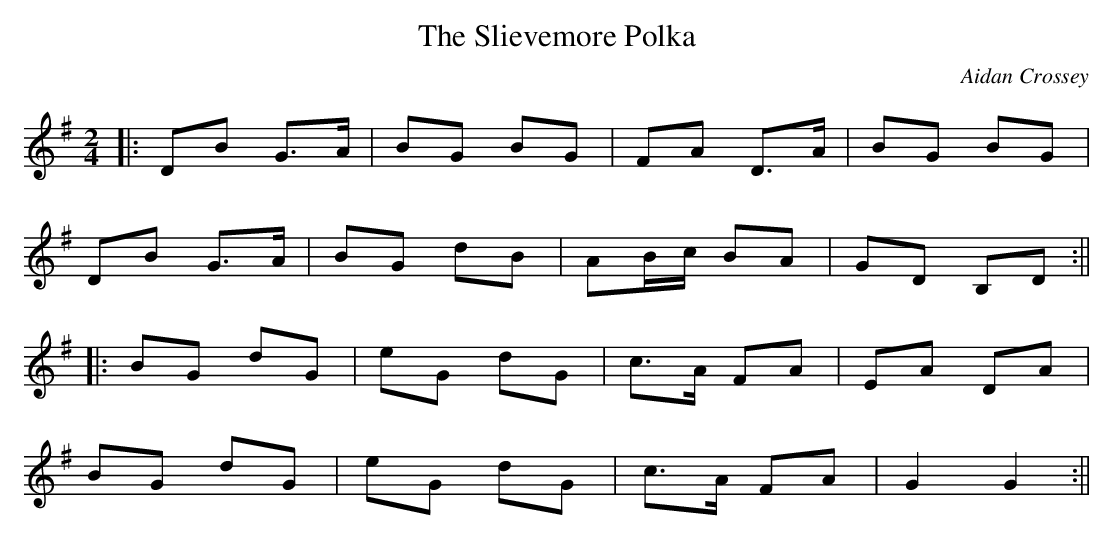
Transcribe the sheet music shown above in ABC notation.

X:1
T:The Slievemore Polka
M:2/4
L:1/8
C:Aidan Crossey
K:G
|:DB G>A|BG BG|FA D>A|BG BG|
DB G>A|BG dB|AB/c/ BA|GD B,D:||
|:BG dG|eG dG|c>A FA|EA DA|
BG dG|eG dG|c>A FA|G2 G2:||
